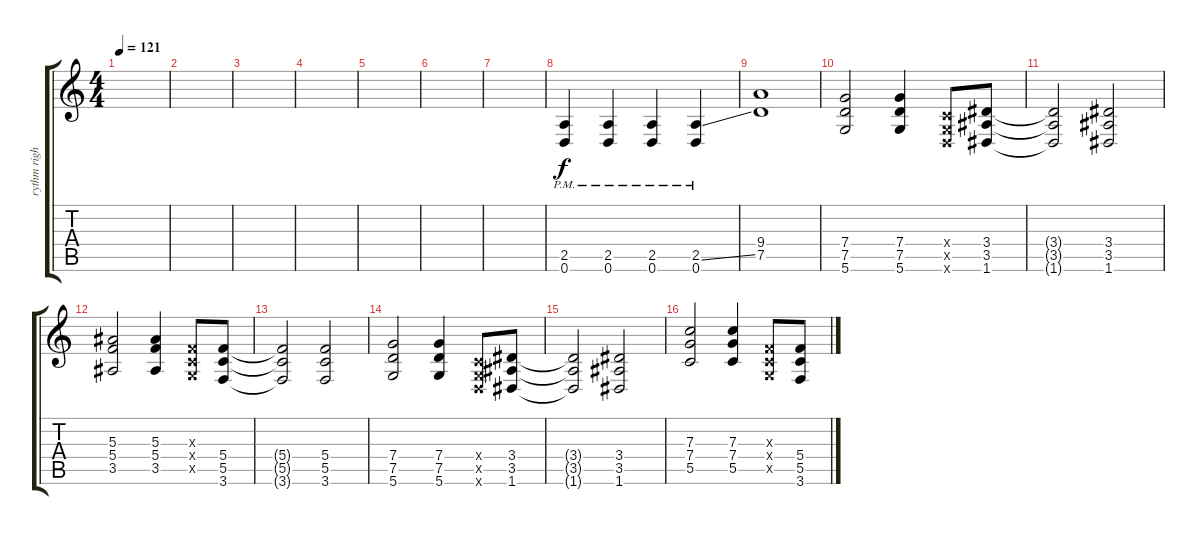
\track ("rythm right" "rythm righ") {instrument distortionguitar}
\staff {score tabs}
\tuning (D4 A3 F3 C3 G2 D2) {hide}
\ts (4 4)
\tempo 121
\clef g2
\ks c
|
|
|
|
|
|
|
(2.5{pm} 0.6).4 (2.5{pm} 0.6).4 (2.5{pm} 0.6).4 (2.5{ss pm} 0.6).4 |
(9.4 7.5).1 |
(7.4 7.5 5.6).2 (7.4 7.5 5.6).4 (0.4{x} 0.5{x} 0.6{x}).8 (3.4 3.5 1.6).8 |
(3.4{t} 3.5{t} 1.6{t}).2 (3.4 3.5 1.6).2 |
(5.3 5.4 3.5).2 (5.3 5.4 3.5).4 (0.3{x} 0.4{x} 0.5{x}).8 (5.4 5.5 3.6).8 |
(5.4{t} 5.5{t} 3.6{t}).2 (5.4 5.5 3.6).2 |
(7.4 7.5 5.6).2 (7.4 7.5 5.6).4 (0.4{x} 0.5{x} 0.6{x}).8 (3.4 3.5 1.6).8 |
(3.4{t} 3.5{t} 1.6{t}).2 (3.4 3.5 1.6).2 |
(7.3 7.4 5.5).2 (7.3 7.4 5.5).4 (0.3{x} 0.4{x} 0.5{x}).8 (5.4 5.5 3.6).8
